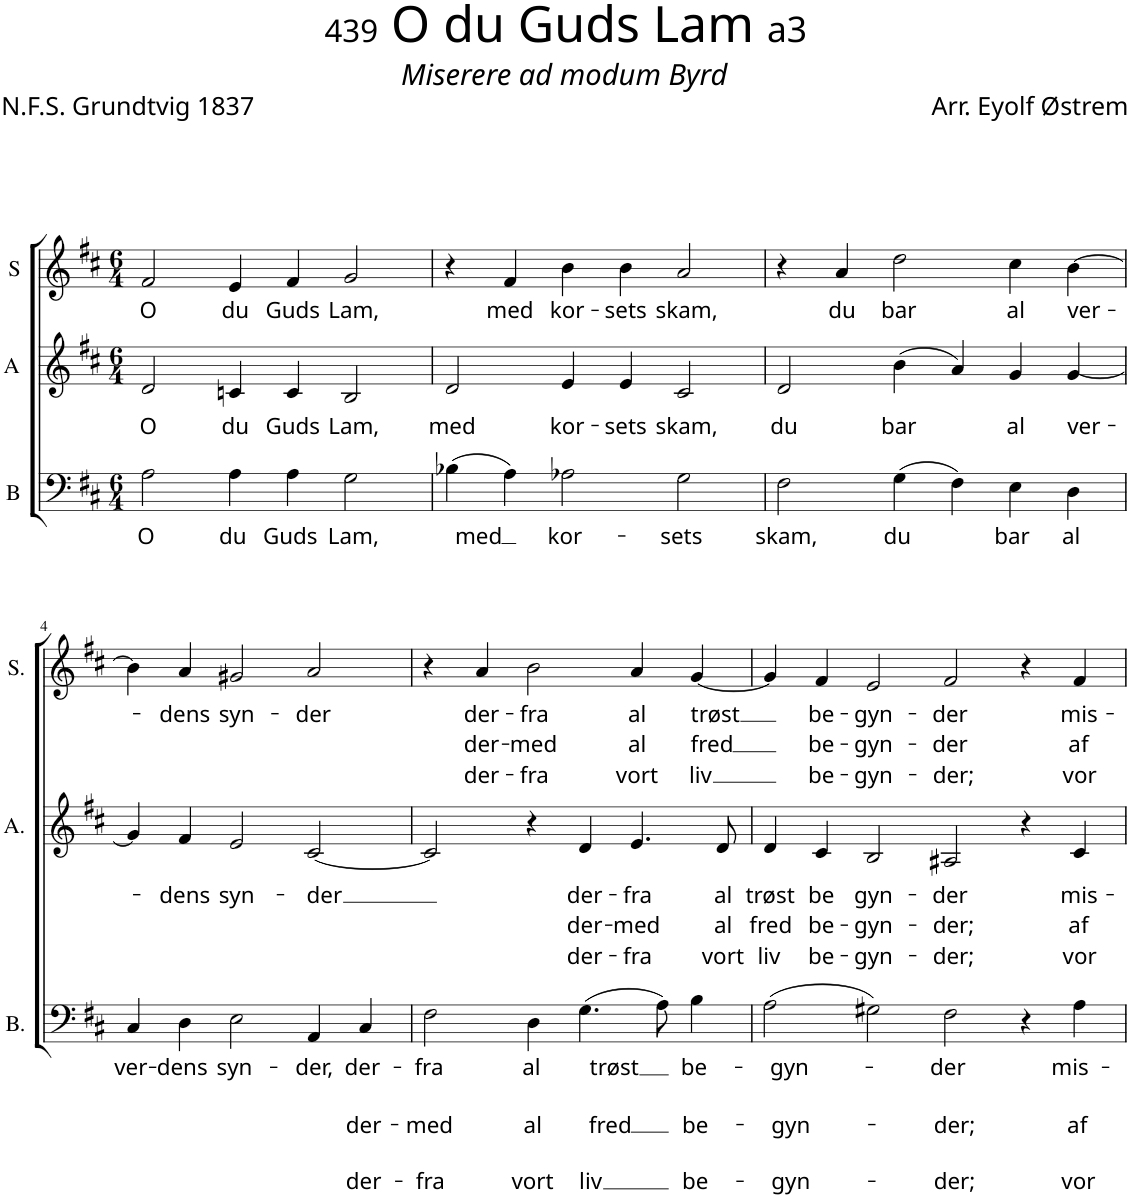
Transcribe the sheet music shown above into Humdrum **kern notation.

**kern	**text	**text	**text	**kern	**text	**text	**text	**kern	**text	**text	**text
*part3	*part3	*part3	*part3	*part2	*part2	*part2	*part2	*part1	*part1	*part1	*part1
*staff3	*staff3	*staff3	*staff3	*staff2	*staff2	*staff2	*staff2	*staff1	*staff1	*staff1	*staff1
*I"B	*	*	*	*I"A	*	*	*	*I"S	*	*	*
*I'B.	*	*	*	*I'A.	*	*	*	*I'S.	*	*	*
*clefF4	*	*	*	*clefG2	*	*	*	*clefG2	*	*	*
*k[f#c#]	*	*	*	*k[f#c#]	*	*	*	*k[f#c#]	*	*	*
*M6/4	*	*	*	*M6/4	*	*	*	*M6/4	*	*	*
=1	=1	=1	=1	=1	=1	=1	=1	=1	=1	=1	=1
!	!LO:LY:b	!	!	!	!LO:LY:b	!	!	!	!LO:LY:b	!	!
2A\	O	.	.	2d/	O	.	.	2f#/	O	.	.
!	!LO:LY:b	!	!	!	!LO:LY:b	!	!	!	!LO:LY:b	!	!
4A\	du	.	.	4cn/	du	.	.	4e/	du	.	.
!	!LO:LY:b	!	!	!	!LO:LY:b	!	!	!	!LO:LY:b	!	!
4A\	Guds	.	.	4c/	Guds	.	.	4f#/	Guds	.	.
!	!LO:LY:b	!	!	!	!LO:LY:b	!	!	!	!LO:LY:b	!	!
2G\	Lam,	.	.	2B/	Lam,	.	.	2g/	Lam,	.	.
=2	=2	=2	=2	=2	=2	=2	=2	=2	=2	=2	=2
!	!LO:LY:b	!	!	!	!LO:LY:b	!	!	!	!	!	!
(4B-X\	med	.	.	2d/	med	.	.	4r	.	.	.
!	!	!	!	!	!	!	!	!	!LO:LY:b	!	!
4A\)	.	.	.	.	.	.	.	4f#/	med	.	.
!	!LO:LY:b	!	!	!	!LO:LY:b	!	!	!	!LO:LY:b	!	!
2A-X\	kor-	.	.	4e/	kor-	.	.	4b\	kor-	.	.
!	!	!	!	!	!LO:LY:b	!	!	!	!LO:LY:b	!	!
.	.	.	.	4e/	-sets	.	.	4b\	-sets	.	.
!	!LO:LY:b	!	!	!	!LO:LY:b	!	!	!	!LO:LY:b	!	!
2G\	-sets	.	.	2c#/	skam,	.	.	2a/	skam,	.	.
=3	=3	=3	=3	=3	=3	=3	=3	=3	=3	=3	=3
!	!LO:LY:b	!	!	!	!LO:LY:b	!	!	!	!	!	!
2F#\	skam,	.	.	2d/	du	.	.	4r	.	.	.
!	!	!	!	!	!	!	!	!	!LO:LY:b	!	!
.	.	.	.	.	.	.	.	4a/	du	.	.
!	!LO:LY:b	!	!	!	!LO:LY:b	!	!	!	!LO:LY:b	!	!
(4G\	du	.	.	(4b\	bar	.	.	2dd\	bar	.	.
4F#\)	.	.	.	4a/)	.	.	.	.	.	.	.
!	!LO:LY:b	!	!	!	!LO:LY:b	!	!	!	!LO:LY:b	!	!
4E\	bar	.	.	4g/	al	.	.	4cc#\	al	.	.
!	!LO:LY:b	!	!	!	!LO:LY:b	!	!	!	!LO:LY:b	!	!
4D\	al	.	.	[4g/	ver-	.	.	[4b\	ver-	.	.
!!LO:LB:g=z
=4	=4	=4	=4	=4	=4	=4	=4	=4	=4	=4	=4
!	!LO:LY:b	!	!	!	!	!	!	!	!	!	!
4C#/	ver-	.	.	4g/]	.	.	.	4b\]	.	.	.
!	!LO:LY:b	!	!	!	!LO:LY:b	!	!	!	!LO:LY:b	!	!
4D\	-dens	.	.	4f#/	dens	.	.	4a/	-dens	.	.
!	!LO:LY:b	!	!	!	!LO:LY:b	!	!	!	!LO:LY:b	!	!
2E\	syn-	.	.	2e/	syn-	.	.	2g#X/	syn-	.	.
!	!LO:LY:b	!	!	!	!LO:LY:b	!	!	!	!LO:LY:b	!	!
4AA/	-der,	.	.	[2c#/	-der	.	.	2a/	-der	.	.
!	!LO:LY:b	!LO:LY:b	!LO:LY:b	!	!	!	!	!	!	!	!
4C#/	der-	der-	der-	.	.	.	.	.	.	.	.
=5	=5	=5	=5	=5	=5	=5	=5	=5	=5	=5	=5
!	!LO:LY:b	!LO:LY:b	!LO:LY:b	!	!	!	!	!	!	!	!
2F#\	-fra	-med	-fra	2c#/]	.	.	.	4r	.	.	.
!	!	!	!	!	!	!	!	!	!LO:LY:b	!LO:LY:b	!LO:LY:b
.	.	.	.	.	.	.	.	4a/	der-	der-	der-
!	!LO:LY:b	!LO:LY:b	!LO:LY:b	!	!	!	!	!	!LO:LY:b	!LO:LY:b	!LO:LY:b
4D\	al	al	vort	4r	.	.	.	2b\	-fra	-med	-fra
!	!LO:LY:b	!LO:LY:b	!LO:LY:b	!	!LO:LY:b	!LO:LY:b	!LO:LY:b	!	!	!	!
(4.G\	trøst	fred	liv	4d/	der-	der-	der-	.	.	.	.
!	!	!	!	!	!LO:LY:b	!LO:LY:b	!LO:LY:b	!	!LO:LY:b	!LO:LY:b	!LO:LY:b
.	.	.	.	4.e/	-fra	-med	-fra	4a/	al	al	vort
8A\)	.	.	.	.	.	.	.	.	.	.	.
!	!LO:LY:b	!LO:LY:b	!LO:LY:b	!	!	!	!	!	!LO:LY:b	!LO:LY:b	!LO:LY:b
4B\	be-	be-	be-	.	.	.	.	[4g/	trøst	fred	liv
!	!	!	!	!	!LO:LY:b	!LO:LY:b	!LO:LY:b	!	!	!	!
.	.	.	.	8d/	al	al	vort	.	.	.	.
=6	=6	=6	=6	=6	=6	=6	=6	=6	=6	=6	=6
!	!LO:LY:b	!LO:LY:b	!LO:LY:b	!	!LO:LY:b	!LO:LY:b	!LO:LY:b	!	!	!	!
(2A\	-gyn-	-gyn-	-gyn-	4d/	trøst	fred	liv	4g/]	.	.	.
!	!	!	!	!	!LO:LY:b	!LO:LY:b	!LO:LY:b	!	!LO:LY:b	!LO:LY:b	!LO:LY:b
.	.	.	.	4c#/	be	be-	be-	4f#/	be-	be-	be-
!	!	!	!	!	!LO:LY:b	!LO:LY:b	!LO:LY:b	!	!LO:LY:b	!LO:LY:b	!LO:LY:b
2G#X\)	.	.	.	2B/	gyn-	-gyn-	-gyn-	2e/	-gyn-	-gyn-	-gyn-
!	!LO:LY:b	!LO:LY:b	!LO:LY:b	!	!LO:LY:b	!LO:LY:b	!LO:LY:b	!	!LO:LY:b	!LO:LY:b	!LO:LY:b
2F#\	-der	-der;	-der;	2A#X/	-der	-der;	-der;	2f#/	-der	-der	-der;
4r	.	.	.	4r	.	.	.	4r	.	.	.
!	!LO:LY:b	!LO:LY:b	!LO:LY:b	!	!LO:LY:b	!LO:LY:b	!LO:LY:b	!	!LO:LY:b	!LO:LY:b	!LO:LY:b
4A\	mis-	af	vor	4c#/	mis-	af	vor	4f#/	mis-	af	vor
=	=	=	=	=	=	=	=	=	=	=	=
*-	*-	*-	*-	*-	*-	*-	*-	*-	*-	*-	*-
